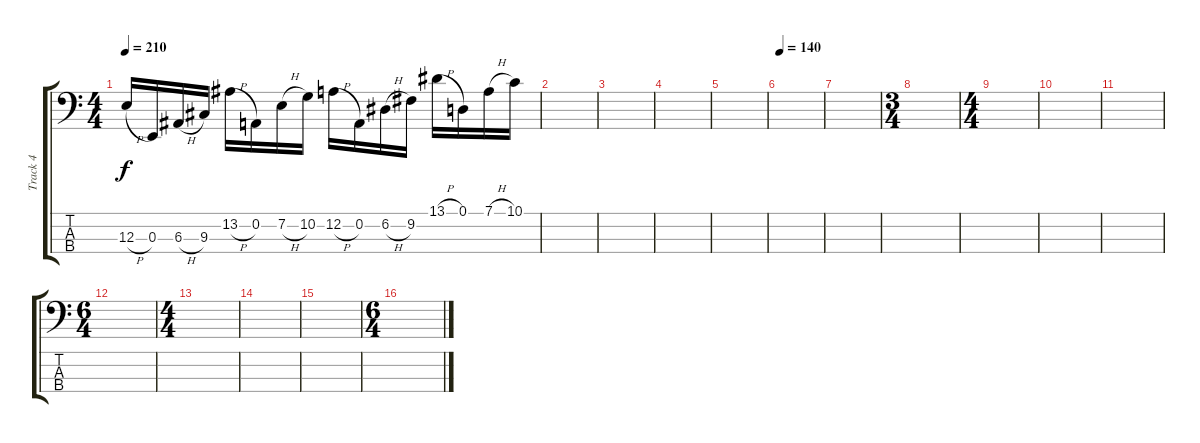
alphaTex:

\track ("Track 4" "Track 4") {instrument electricbasspick}
\staff {score tabs}
\tuning (D2 A1 E1 A0) {hide}
\ts (4 4)
\tempo 210
\clef f4
\ks c
12.3{h}.16{dy f} 0.3.16 6.3{h}.16 9.3.16 13.2{h}.16 0.2.16 7.2{h}.16 10.2.16 12.2{h}.16 0.2.16 6.2{h}.16 9.2.16 13.1{h}.16 0.1.16 7.1{h}.16 10.1.16 |
|
|
|
|
\tempo 150
\tempo 140
|
|
\ts (3 4)
|
\ts (4 4)
|
|
|
\ts (6 4)
|
\ts (4 4)
|
|
|
\ts (6 4)
